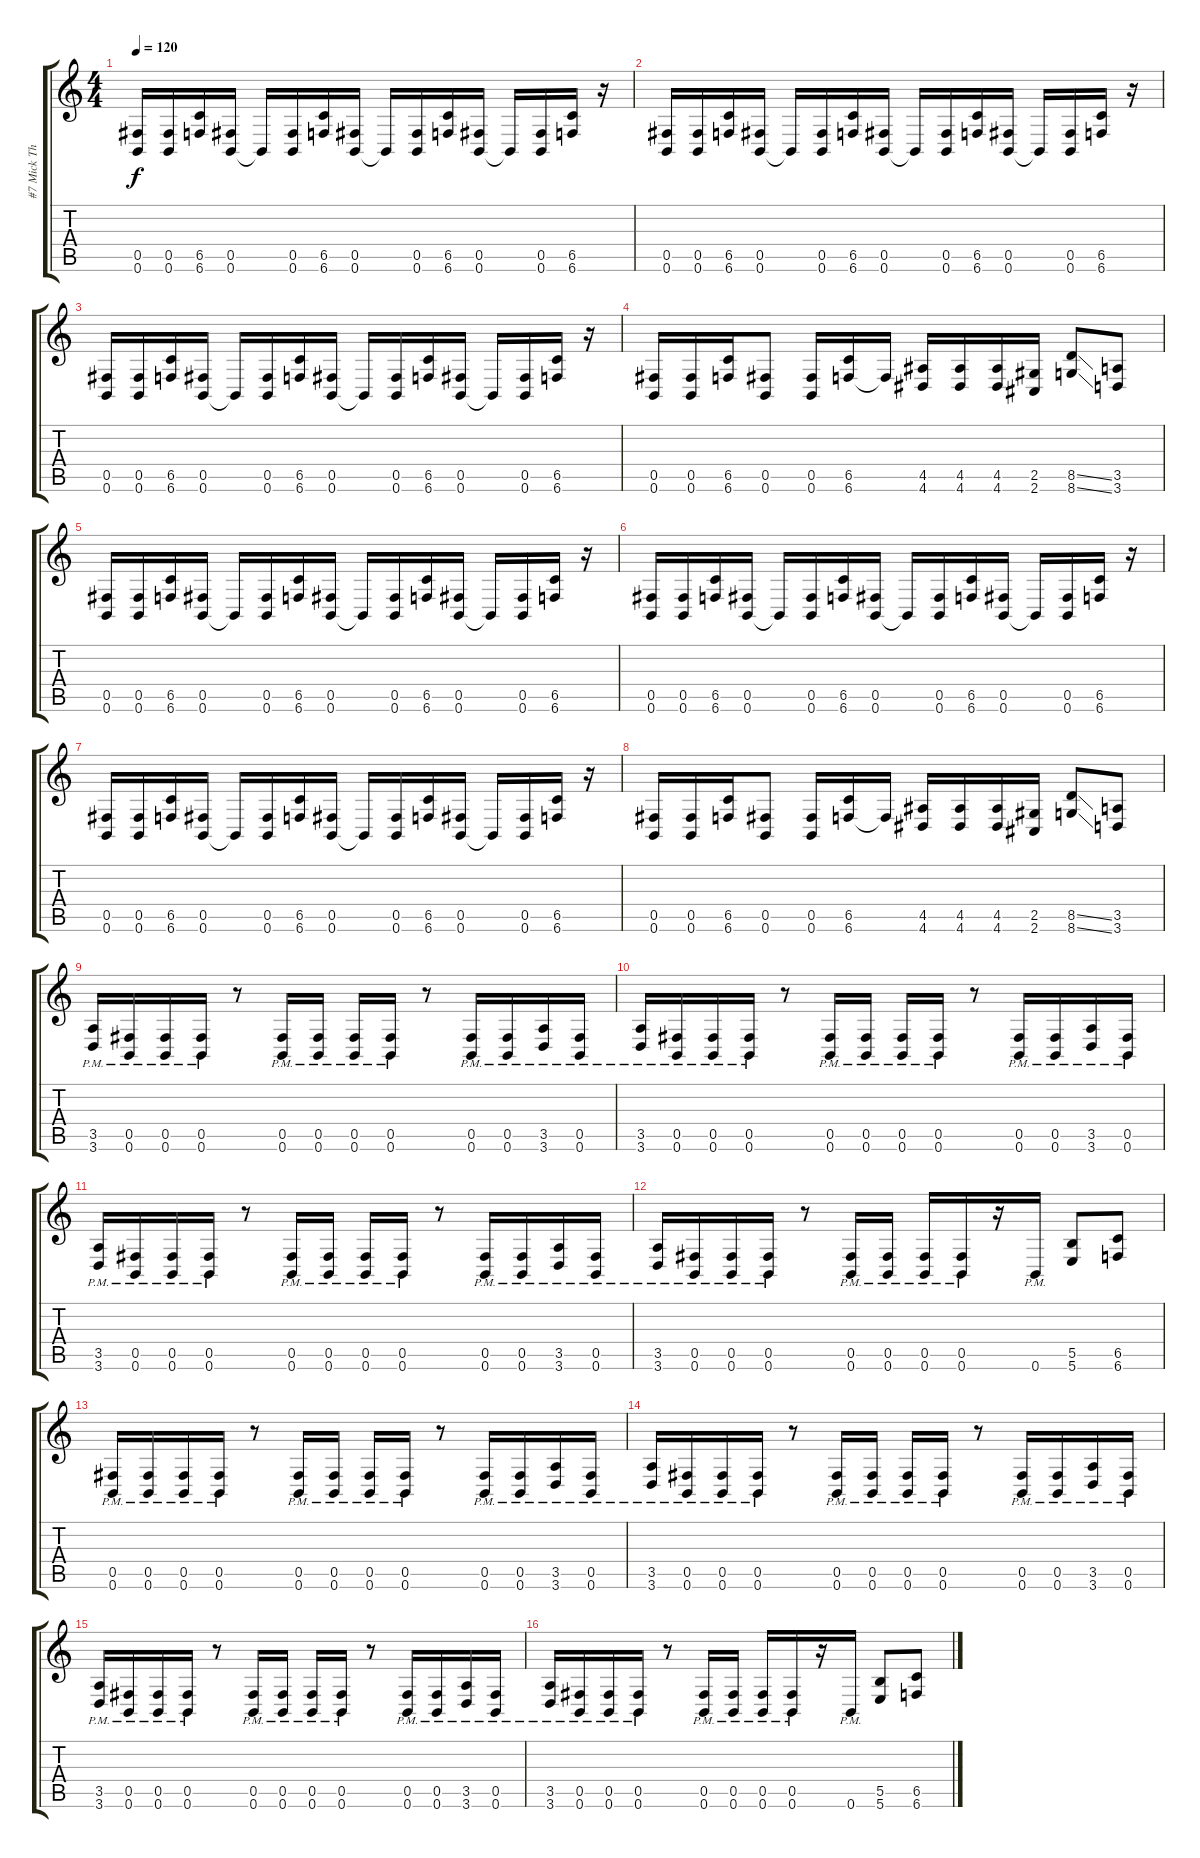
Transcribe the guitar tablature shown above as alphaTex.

\track ("#7 Mick Thomson" "#7 Mick Th") {instrument distortionguitar}
\staff {score tabs}
\tuning (Db4 Ab3 E3 B2 Gb2 B1) {hide}
\ts (4 4)
\tempo 120
\clef g2
\ks c
(0.5 0.6).16{dy f} (0.5 0.6).16 (6.5 6.6).16 (0.5 0.6).16 0.6{t}.16 (0.5 0.6).16 (6.5 6.6).16 (0.5 0.6).16 0.6{t}.16 (0.5 0.6).16 (6.5 6.6).16 (0.5 0.6).16 0.6{t}.16 (0.5 0.6).16 (6.5 6.6).16 r.16 |
(0.5 0.6).16 (0.5 0.6).16 (6.5 6.6).16 (0.5 0.6).16 0.6{t}.16 (0.5 0.6).16 (6.5 6.6).16 (0.5 0.6).16 0.6{t}.16 (0.5 0.6).16 (6.5 6.6).16 (0.5 0.6).16 0.6{t}.16 (0.5 0.6).16 (6.5 6.6).16 r.16 |
(0.5 0.6).16 (0.5 0.6).16 (6.5 6.6).16 (0.5 0.6).16 0.6{t}.16 (0.5 0.6).16 (6.5 6.6).16 (0.5 0.6).16 0.6{t}.16 (0.5 0.6).16 (6.5 6.6).16 (0.5 0.6).16 0.6{t}.16 (0.5 0.6).16 (6.5 6.6).16 r.16 |
(0.5 0.6).16 (0.5 0.6).16 (6.5 6.6).16 (0.5 0.6).8 (0.5 0.6).16 (6.5 6.6).16 6.6{t}.16 (4.5 4.6).16 (4.5 4.6).16 (4.5 4.6).16 (2.5 2.6).16 (8.5{ss} 8.6{ss}).8 (3.5 3.6).8 |
(0.5 0.6).16 (0.5 0.6).16 (6.5 6.6).16 (0.5 0.6).16 0.6{t}.16 (0.5 0.6).16 (6.5 6.6).16 (0.5 0.6).16 0.6{t}.16 (0.5 0.6).16 (6.5 6.6).16 (0.5 0.6).16 0.6{t}.16 (0.5 0.6).16 (6.5 6.6).16 r.16 |
(0.5 0.6).16 (0.5 0.6).16 (6.5 6.6).16 (0.5 0.6).16 0.6{t}.16 (0.5 0.6).16 (6.5 6.6).16 (0.5 0.6).16 0.6{t}.16 (0.5 0.6).16 (6.5 6.6).16 (0.5 0.6).16 0.6{t}.16 (0.5 0.6).16 (6.5 6.6).16 r.16 |
(0.5 0.6).16 (0.5 0.6).16 (6.5 6.6).16 (0.5 0.6).16 0.6{t}.16 (0.5 0.6).16 (6.5 6.6).16 (0.5 0.6).16 0.6{t}.16 (0.5 0.6).16 (6.5 6.6).16 (0.5 0.6).16 0.6{t}.16 (0.5 0.6).16 (6.5 6.6).16 r.16 |
(0.5 0.6).16 (0.5 0.6).16 (6.5 6.6).16 (0.5 0.6).8 (0.5 0.6).16 (6.5 6.6).16 6.6{t}.16 (4.5 4.6).16 (4.5 4.6).16 (4.5 4.6).16 (2.5 2.6).16 (8.5{ss} 8.6{ss}).8 (3.5 3.6).8 |
(3.5{pm} 3.6{pm}).16 (0.5{pm} 0.6{pm}).16 (0.5{pm} 0.6{pm}).16 (0.5{pm} 0.6{pm}).16 r.8 (0.5{pm} 0.6{pm}).16 (0.5{pm} 0.6{pm}).16 (0.5{pm} 0.6{pm}).16 (0.5{pm} 0.6{pm}).16 r.8 (0.5{pm} 0.6{pm}).16 (0.5{pm} 0.6{pm}).16 (3.5{pm} 3.6{pm}).16 (0.5{pm} 0.6{pm}).16 |
(3.5{pm} 3.6{pm}).16 (0.5{pm} 0.6{pm}).16 (0.5{pm} 0.6{pm}).16 (0.5{pm} 0.6{pm}).16 r.8 (0.5{pm} 0.6{pm}).16 (0.5{pm} 0.6{pm}).16 (0.5{pm} 0.6{pm}).16 (0.5{pm} 0.6{pm}).16 r.8 (0.5{pm} 0.6{pm}).16 (0.5{pm} 0.6{pm}).16 (3.5{pm} 3.6{pm}).16 (0.5{pm} 0.6{pm}).16 |
(3.5{pm} 3.6{pm}).16 (0.5{pm} 0.6{pm}).16 (0.5{pm} 0.6{pm}).16 (0.5{pm} 0.6{pm}).16 r.8 (0.5{pm} 0.6{pm}).16 (0.5{pm} 0.6{pm}).16 (0.5{pm} 0.6{pm}).16 (0.5{pm} 0.6{pm}).16 r.8 (0.5{pm} 0.6{pm}).16 (0.5{pm} 0.6{pm}).16 (3.5{pm} 3.6{pm}).16 (0.5{pm} 0.6{pm}).16 |
(3.5{pm} 3.6{pm}).16 (0.5{pm} 0.6{pm}).16 (0.5{pm} 0.6{pm}).16 (0.5{pm} 0.6{pm}).16 r.8 (0.5{pm} 0.6{pm}).16 (0.5{pm} 0.6{pm}).16 (0.5{pm} 0.6{pm}).16 (0.5{pm} 0.6{pm}).16 r.16 0.6{pm}.16 (5.5 5.6).8 (6.5 6.6).8 |
(0.5{pm} 0.6{pm}).16 (0.5{pm} 0.6{pm}).16 (0.5{pm} 0.6{pm}).16 (0.5{pm} 0.6{pm}).16 r.8 (0.5{pm} 0.6{pm}).16 (0.5{pm} 0.6{pm}).16 (0.5{pm} 0.6{pm}).16 (0.5{pm} 0.6{pm}).16 r.8 (0.5{pm} 0.6{pm}).16 (0.5{pm} 0.6{pm}).16 (3.5{pm} 3.6{pm}).16 (0.5{pm} 0.6{pm}).16 |
(3.5{pm} 3.6{pm}).16 (0.5{pm} 0.6{pm}).16 (0.5{pm} 0.6{pm}).16 (0.5{pm} 0.6{pm}).16 r.8 (0.5{pm} 0.6{pm}).16 (0.5{pm} 0.6{pm}).16 (0.5{pm} 0.6{pm}).16 (0.5{pm} 0.6{pm}).16 r.8 (0.5{pm} 0.6{pm}).16 (0.5{pm} 0.6{pm}).16 (3.5{pm} 3.6{pm}).16 (0.5{pm} 0.6{pm}).16 |
(3.5{pm} 3.6{pm}).16 (0.5{pm} 0.6{pm}).16 (0.5{pm} 0.6{pm}).16 (0.5{pm} 0.6{pm}).16 r.8 (0.5{pm} 0.6{pm}).16 (0.5{pm} 0.6{pm}).16 (0.5{pm} 0.6{pm}).16 (0.5{pm} 0.6{pm}).16 r.8 (0.5{pm} 0.6{pm}).16 (0.5{pm} 0.6{pm}).16 (3.5{pm} 3.6{pm}).16 (0.5{pm} 0.6{pm}).16 |
(3.5{pm} 3.6{pm}).16 (0.5{pm} 0.6{pm}).16 (0.5{pm} 0.6{pm}).16 (0.5{pm} 0.6{pm}).16 r.8 (0.5{pm} 0.6{pm}).16 (0.5{pm} 0.6{pm}).16 (0.5{pm} 0.6{pm}).16 (0.5{pm} 0.6{pm}).16 r.16 0.6{pm}.16 (5.5 5.6).8 (6.5 6.6).8
